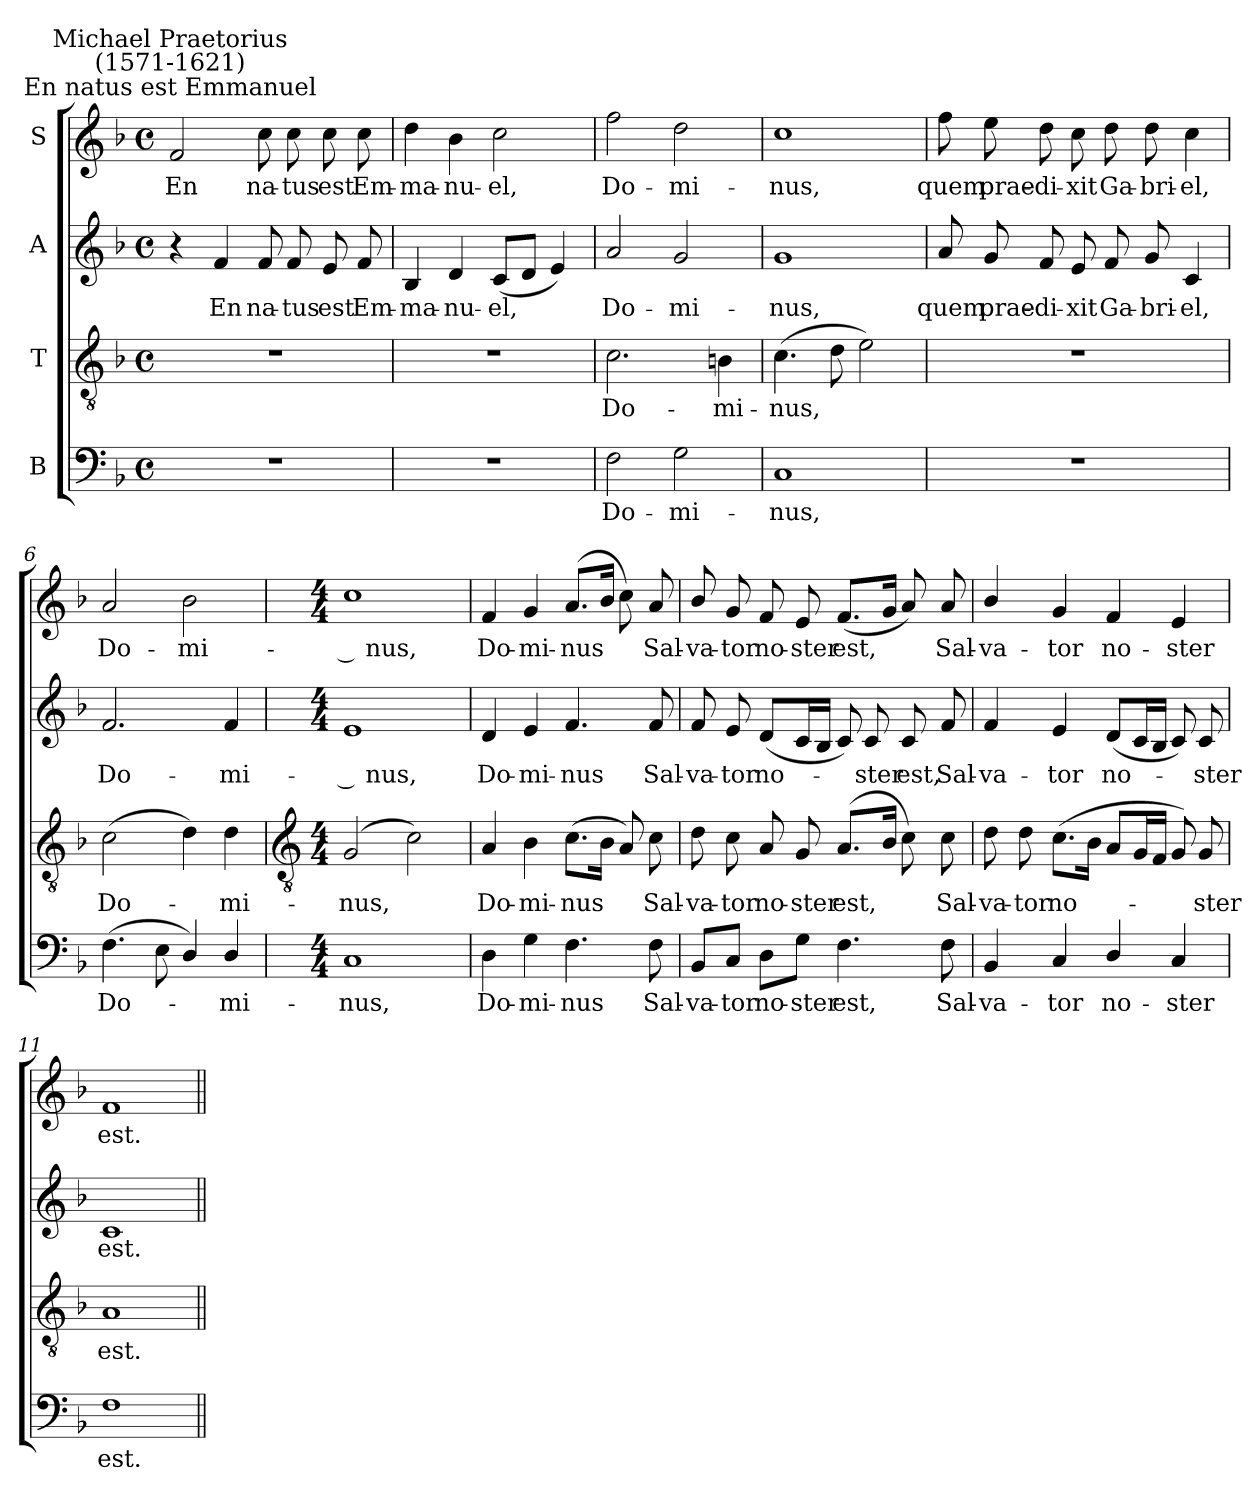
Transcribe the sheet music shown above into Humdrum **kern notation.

**kern	**text	**kern	**text	**kern	**text	**kern	**text
*part4	*part4	*part3	*part3	*part2	*part2	*part1	*part1
*staff4	*staff4	*staff3	*staff3	*staff2	*staff2	*staff1	*staff1
*I"B	*	*I"T	*	*I"A	*	*I"S	*
*clefF4	*	*clefGv2	*	*clefG2	*	*clefG2	*
*k[b-]	*	*k[b-]	*	*k[b-]	*	*k[b-]	*
*F:	*	*F:	*	*F:	*	*F:	*
*M4/4	*	*M4/4	*	*M4/4	*	*M4/4	*
*met(c)	*	*met(c)	*	*met(c)	*	*met(c)	*
=1	=1	=1	=1	=1	=1	=1	=1
!	!	!	!	!	!	!LO:TX:a:cj:t=En natus est Emmanuel	!
!	!	!	!	!	!	!LO:TX:a:cj:t=Michael Praetorius\n(1571-1621)	!
!	!	!	!	!	!	!	!LO:LY:b
1r	.	1r	.	4r	.	2f	En
!	!	!	!	!	!LO:LY:b	!	!
.	.	.	.	4f	En	.	.
!	!	!	!	!	!LO:LY:b	!	!LO:LY:b
.	.	.	.	8f	na-	8cc	na-
!	!	!	!	!	!LO:LY:b	!	!LO:LY:b
.	.	.	.	8f	-tus	8cc	-tus
!	!	!	!	!	!LO:LY:b	!	!LO:LY:b
.	.	.	.	8e	est	8cc	est
!	!	!	!	!	!LO:LY:b	!	!LO:LY:b
.	.	.	.	8f	Em-	8cc	Em-
=2	=2	=2	=2	=2	=2	=2	=2
!	!	!	!	!	!LO:LY:b	!	!LO:LY:b
1r	.	1r	.	4B-	-ma-	4dd	-ma-
!	!	!	!	!	!LO:LY:b	!	!LO:LY:b
.	.	.	.	4d	-nu-	4b-	-nu-
!	!	!	!	!	!LO:LY:b	!	!LO:LY:b
.	.	.	.	(<8cL	-el,	2cc	-el,
.	.	.	.	8dJ	.	.	.
.	.	.	.	4e)	.	.	.
=3	=3	=3	=3	=3	=3	=3	=3
!	!LO:LY:b	!	!LO:LY:b	!	!LO:LY:b	!	!LO:LY:b
2F	Do-	2.c	Do-	2a	Do-	2ff	Do-
!	!LO:LY:b	!	!	!	!LO:LY:b	!	!LO:LY:b
2G	-mi-	.	.	2g	-mi-	2dd	-mi-
!	!	!	!LO:LY:b	!	!	!	!
.	.	4Bn	-mi-	.	.	.	.
=4	=4	=4	=4	=4	=4	=4	=4
!	!LO:LY:b	!	!LO:LY:b	!	!LO:LY:b	!	!LO:LY:b
1C	-nus,	(>4.c	-nus,	1g	-nus,	1cc	-nus,
.	.	8d	.	.	.	.	.
.	.	2e)	.	.	.	.	.
=5	=5	=5	=5	=5	=5	=5	=5
!	!	!	!	!	!LO:LY:b	!	!LO:LY:b
1r	.	1r	.	8a	quem	8ff	quem
!	!	!	!	!	!LO:LY:b	!	!LO:LY:b
.	.	.	.	8g	prae-	8ee	prae-
!	!	!	!	!	!LO:LY:b	!	!LO:LY:b
.	.	.	.	8f	-di-	8dd	-di-
!	!	!	!	!	!LO:LY:b	!	!LO:LY:b
.	.	.	.	8e	-xit	8cc	-xit
!	!	!	!	!	!LO:LY:b	!	!LO:LY:b
.	.	.	.	8f	Ga-	8dd	Ga-
!	!	!	!	!	!LO:LY:b	!	!LO:LY:b
.	.	.	.	8g	-bri-	8dd	-bri-
!	!	!	!	!	!LO:LY:b	!	!LO:LY:b
.	.	.	.	4c	-el,	4cc	-el,
=6	=6	=6	=6	=6	=6	=6	=6
!	!LO:LY:b	!	!LO:LY:b	!	!LO:LY:b	!	!LO:LY:b
(>4.F	Do-	(>2c	Do-	2.f	Do-	2a	Do-
8E	.	.	.	.	.	.	.
!	!	!	!	!	!	!	!LO:LY:b
4D/)	.	4d)	.	.	.	2b-	-mi-
!	!LO:LY:b	!	!LO:LY:b	!	!LO:LY:b	!	!
4D/	mi-	4d	mi-	4f	-mi-	.	.
!!LO:LB:g=z
=7	=7	=7	=7	=7	=7	=7	=7
*	*	*clefGv2	*	*	*	*	*
*M4/4	*	*M4/4	*	*M4/4	*	*M4/4	*
!	!LO:LY:b	!	!LO:LY:b	!	!LO:LY:b	!	!LO:LY:b
1C	-nus,	(<2G	-nus,	1e	-­ nus,	1cc	-­ nus,
.	.	2c)	.	.	.	.	.
=8	=8	=8	=8	=8	=8	=8	=8
!	!LO:LY:b	!	!LO:LY:b	!	!LO:LY:b	!	!LO:LY:b
4D	Do-	4A	Do-	4d	Do-	4f	Do-
!	!LO:LY:b	!	!LO:LY:b	!	!LO:LY:b	!	!LO:LY:b
4G	-mi-	4B-	-mi-	4e	-mi-	4g	-mi-
!	!LO:LY:b	!	!LO:LY:b	!	!LO:LY:b	!	!LO:LY:b
4.F	-nus	(>8.cL	-nus	4.f	-nus	(<8.aL	-nus
.	.	16B-J	.	.	.	16b-J	.
.	.	8A)	.	.	.	8cc)	.
!	!LO:LY:b	!	!LO:LY:b	!	!LO:LY:b	!	!LO:LY:b
8F	Sal-	8c	Sal-	8f	Sal-	8a	Sal-
=9	=9	=9	=9	=9	=9	=9	=9
!	!LO:LY:b	!	!LO:LY:b	!	!LO:LY:b	!	!LO:LY:b
8BB-/L	-va-	8d	-va-	8f	-va-	8b-/	-va-
!	!LO:LY:b	!	!LO:LY:b	!	!LO:LY:b	!	!LO:LY:b
8C/J	-tor	8c	-tor	8e	-tor	8g	-tor
!	!LO:LY:b	!	!LO:LY:b	!	!LO:LY:b	!	!LO:LY:b
8D\L	no-	8A	no-	(<8dL	no-	8f	no-
!	!LO:LY:b	!	!LO:LY:b	!	!	!	!LO:LY:b
8G\J	-ster	8G	-ster	16cL	.	8e	-ster
.	.	.	.	16B-JJ	.	.	.
!	!LO:LY:b	!	!LO:LY:b	!	!	!	!LO:LY:b
4.F	est,	(<8.AL	est,	8c)	.	(<8.fL	est,
!	!	!	!	!	!LO:LY:b	!	!
.	.	.	.	8c	ster	.	.
.	.	16B-J	.	.	.	16gJ	.
!	!	!	!	!	!LO:LY:b	!	!
.	.	8c)	.	8c	est,	8a)	.
!	!LO:LY:b	!	!LO:LY:b	!	!LO:LY:b	!	!LO:LY:b
8F	Sal-	8c	Sal-	8f	Sal-	8a	Sal-
=10	=10	=10	=10	=10	=10	=10	=10
!	!LO:LY:b	!	!LO:LY:b	!	!LO:LY:b	!	!LO:LY:b
4BB-	-va-	8d	-va-	4f	-va-	4b-/	-va-
!	!	!	!LO:LY:b	!	!	!	!
.	.	8d	-tor	.	.	.	.
!	!LO:LY:b	!	!LO:LY:b	!	!LO:LY:b	!	!LO:LY:b
4C	-tor	(<8.cL	no-	4e	-tor	4g	-tor
.	.	16B-J	.	.	.	.	.
!	!LO:LY:b	!	!	!	!LO:LY:b	!	!LO:LY:b
4D/	no-	8AL	.	(<8dL	no-	4f	no-
.	.	16GL	.	16cL	.	.	.
.	.	16FJJ	.	16B-JJ	.	.	.
!	!LO:LY:b	!	!	!	!	!	!LO:LY:b
4C	-ster	8G)	.	8c)	.	4e	-ster
!	!	!	!LO:LY:b	!	!LO:LY:b	!	!
.	.	8G	ster	8c	ster	.	.
=11	=11	=11	=11	=11	=11	=11	=11
!	!LO:LY:b	!	!LO:LY:b	!	!LO:LY:b	!	!LO:LY:b
1F	est.	1A	est.	1c	est.	1f	est.
=||	=||	=||	=||	=||	=||	=||	=||
*-	*-	*-	*-	*-	*-	*-	*-
